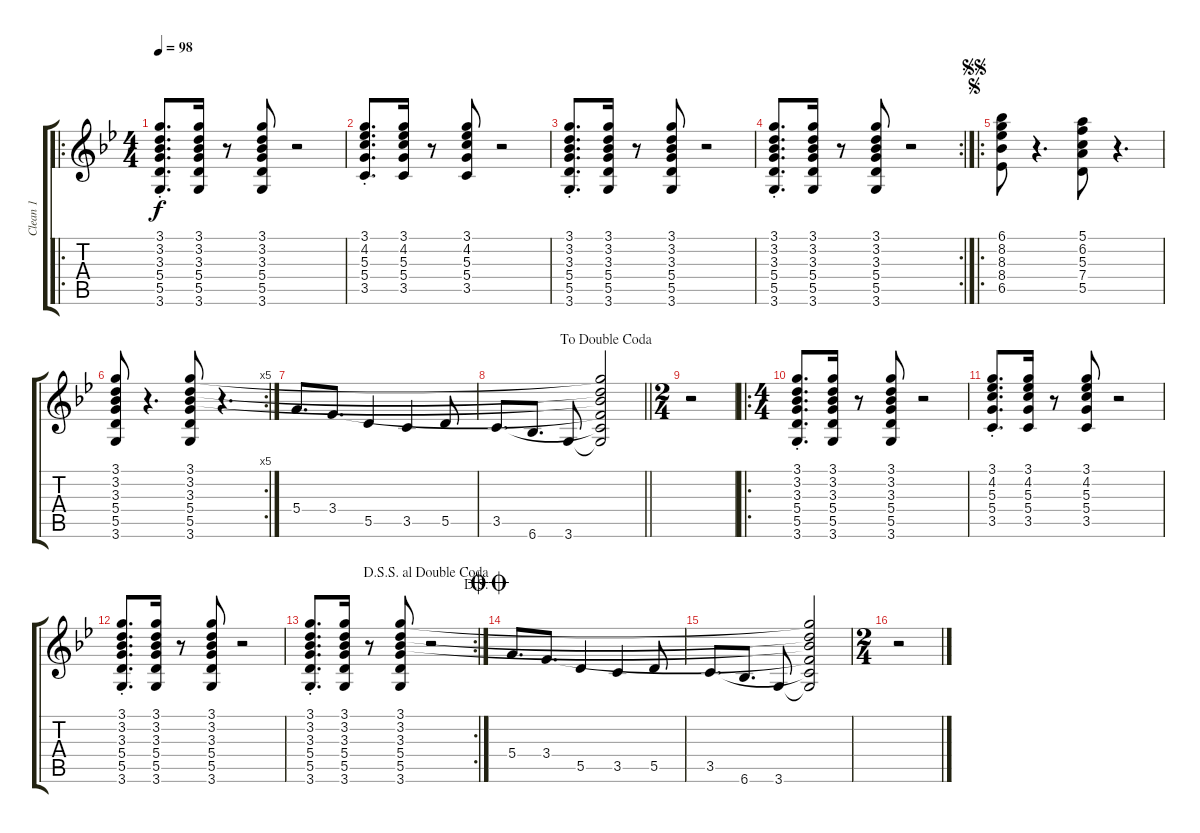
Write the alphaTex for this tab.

\track ("Clean 1" "Clean 1") {instrument electricguitarmuted}
\staff {score tabs}
\tuning (E4 B3 G3 D3 A2 E2) {hide}
\ro
\ts (4 4)
\tempo 98
\clef g2
\ks bb
(3.1{st} 3.2{st} 3.3{st} 5.4{st} 5.5{st} 3.6{st}).8{d dy f instrument electricguitarmuted} (3.1 3.2 3.3 5.4 5.5 3.6).16 r.8 (3.1 3.2 3.3 5.4 5.5 3.6).8 r.2 |
(3.1{st} 4.2{st} 5.3{st} 5.4{st} 3.5{st}).8{d} (3.1 4.2 5.3 5.4 3.5).16 r.8 (3.1 4.2 5.3 5.4 3.5).8 r.2 |
(3.1{st} 3.2{st} 3.3{st} 5.4{st} 5.5{st} 3.6{st}).8{d} (3.1 3.2 3.3 5.4 5.5 3.6).16 r.8 (3.1 3.2 3.3 5.4 5.5 3.6).8 r.2 |
\rc 2
(3.1{st} 3.2{st} 3.3{st} 5.4{st} 5.5{st} 3.6{st}).8{d} (3.1 3.2 3.3 5.4 5.5 3.6).16 r.8 (3.1 3.2 3.3 5.4 5.5 3.6).8 r.2 |
\ro
\jump segno
\jump segnosegno
(6.1 8.2 8.3 8.4 6.5).8 r.4{d} (5.1 6.2 5.3 7.4 5.5).8 r.4{d} |
\rc 5
(3.1 3.2 3.3 5.4 5.5 3.6).8 r.4{d} (3.1 3.2 3.3 5.4 5.5 3.6).8 r.4{d} |
5.4.8{d} 3.4.8{d} 5.5.4 3.5.4 5.5.8 |
\jump dadoublecoda
\barLineRight lightlight
3.5.8{d} 6.6.8{d} 3.6.8 (3.1{t} 3.2{t} 3.3{t} 3.4{t} 3.5{t} 3.6{t}).2 |
\ts (2 4)
r.2 |
\ro
\ts (4 4)
(3.1{st} 3.2{st} 3.3{st} 5.4{st} 5.5{st} 3.6{st}).8{d} (3.1 3.2 3.3 5.4 5.5 3.6).16 r.8 (3.1 3.2 3.3 5.4 5.5 3.6).8 r.2 |
(3.1{st} 4.2{st} 5.3{st} 5.4{st} 3.5{st}).8{d} (3.1 4.2 5.3 5.4 3.5).16 r.8 (3.1 4.2 5.3 5.4 3.5).8 r.2 |
(3.1{st} 3.2{st} 3.3{st} 5.4{st} 5.5{st} 3.6{st}).8{d} (3.1 3.2 3.3 5.4 5.5 3.6).16 r.8 (3.1 3.2 3.3 5.4 5.5 3.6).8 r.2 |
\rc 2
\jump dalsegno
\jump dalsegnosegnoaldoublecoda
(3.1{st} 3.2{st} 3.3{st} 5.4{st} 5.5{st} 3.6{st}).8{d} (3.1 3.2 3.3 5.4 5.5 3.6).16 r.8 (3.1 3.2 3.3 5.4 5.5 3.6).8 r.2 |
\jump doublecoda
5.4.8{d} 3.4.8{d} 5.5.4 3.5.4 5.5.8 |
3.5.8{d} 6.6.8{d} 3.6.8 (3.1{t} 3.2{t} 3.3{t} 3.4{t} 3.5{t} 3.6{t}).2 |
\ts (2 4)
r.2
